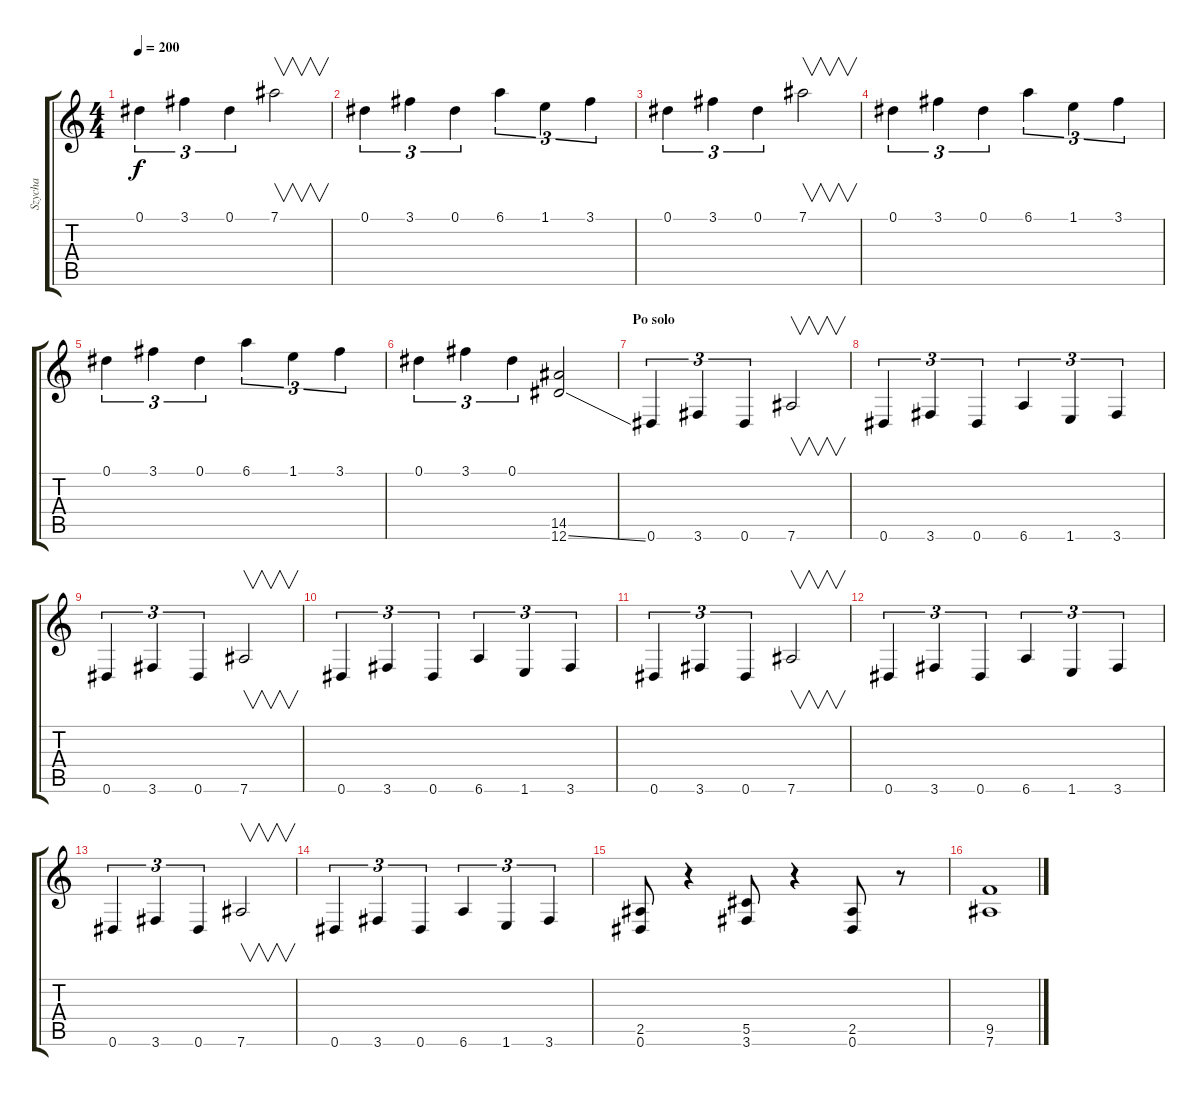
\track ("Szycha" "Szycha") {instrument overdrivenguitar}
\staff {score tabs}
\tuning (Eb4 Bb3 Gb3 Db3 Ab2 Eb2) {hide}
\ts (4 4)
\tempo 200
\clef g2
\ks c
0.1.4{tu (3 2) dy f} 3.1.4{tu (3 2)} 0.1.4{tu (3 2)} 7.1.2{v} |
0.1.4{tu (3 2)} 3.1.4{tu (3 2)} 0.1.4{tu (3 2)} 6.1.4{tu (3 2)} 1.1.4{tu (3 2)} 3.1.4{tu (3 2)} |
0.1.4{tu (3 2)} 3.1.4{tu (3 2)} 0.1.4{tu (3 2)} 7.1.2{v} |
0.1.4{tu (3 2)} 3.1.4{tu (3 2)} 0.1.4{tu (3 2)} 6.1.4{tu (3 2)} 1.1.4{tu (3 2)} 3.1.4{tu (3 2)} |
0.1.4{tu (3 2)} 3.1.4{tu (3 2)} 0.1.4{tu (3 2)} 6.1.4{tu (3 2)} 1.1.4{tu (3 2)} 3.1.4{tu (3 2)} |
0.1.4{tu (3 2)} 3.1.4{tu (3 2)} 0.1.4{tu (3 2)} (14.5 12.6{ss}).2 |
\section ("" "Po solo")
0.6.4{tu (3 2) balance 14} 3.6.4{tu (3 2)} 0.6.4{tu (3 2)} 7.6.2{v} |
0.6.4{tu (3 2)} 3.6.4{tu (3 2)} 0.6.4{tu (3 2)} 6.6.4{tu (3 2)} 1.6.4{tu (3 2)} 3.6.4{tu (3 2)} |
0.6.4{tu (3 2)} 3.6.4{tu (3 2)} 0.6.4{tu (3 2)} 7.6.2{v} |
0.6.4{tu (3 2)} 3.6.4{tu (3 2)} 0.6.4{tu (3 2)} 6.6.4{tu (3 2)} 1.6.4{tu (3 2)} 3.6.4{tu (3 2)} |
0.6.4{tu (3 2)} 3.6.4{tu (3 2)} 0.6.4{tu (3 2)} 7.6.2{v} |
0.6.4{tu (3 2)} 3.6.4{tu (3 2)} 0.6.4{tu (3 2)} 6.6.4{tu (3 2)} 1.6.4{tu (3 2)} 3.6.4{tu (3 2)} |
0.6.4{tu (3 2)} 3.6.4{tu (3 2)} 0.6.4{tu (3 2)} 7.6.2{v} |
0.6.4{tu (3 2)} 3.6.4{tu (3 2)} 0.6.4{tu (3 2)} 6.6.4{tu (3 2)} 1.6.4{tu (3 2)} 3.6.4{tu (3 2)} |
(2.5 0.6).8 r.4 (5.5 3.6).8 r.4 (2.5 0.6).8 r.8 |
(9.5 7.6).1
